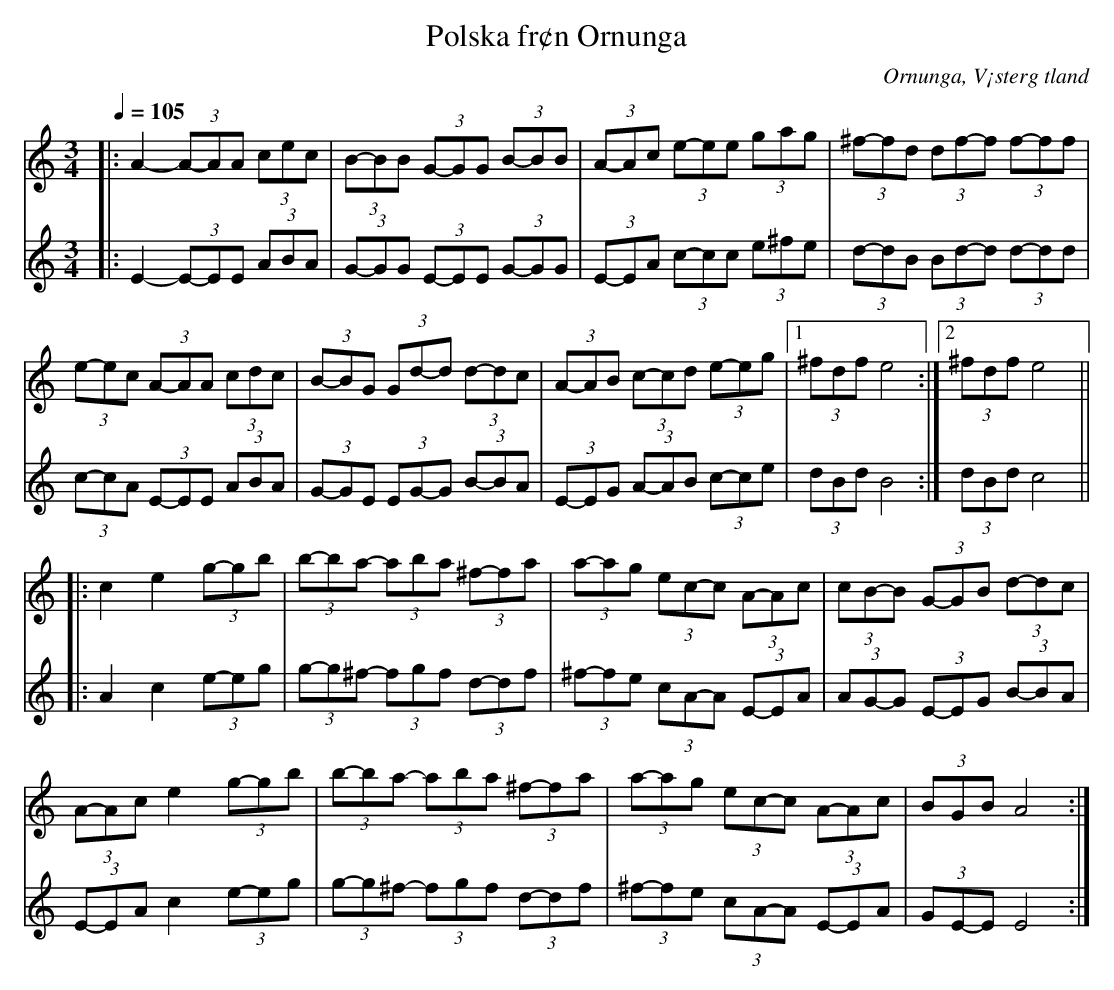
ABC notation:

X:1
Q:1/4=105
T:Polska fr¢n Ornunga
O: Ornunga, V¡sterg tland
M:3/4
L:1/8
K:Am
[V:1][V:2][I:repbra 0]
[V:1]|:A2- (3A-AA (3cec|(3B-BB (3G-GG (3B-BB|(3A-Ac (3e-ee (3gag|(3^f-fd (3df-f (3f-ff|
[V:2]|:E2- (3E-EE  (3ABA|(3G-GG (3E-EE (3G-GG|(3E-EA (3c-cc (3e^fe|(3d-dB (3Bd-d (3d-dd|
[V:1](3e-ec (3A-AA (3cdc|(3B-BG (3Gd-d (3d-dc|(3A-AB (3c-cd (3e-eg|1(3^fdf e4:|2(3^fdf e4||
[V:2](3c-cA (3E-EE (3ABA|(3G-GE (3EG-G (3B-BA|(3E-EG (3A-AB (3c-ce|1(3dBd B4:|2(3dBd c4||
[V:1]|:c2 e2 (3g-gb|(3b-ba- (3aba (3^f-fa|(3a-ag (3ec-c  (3A-Ac|(3cB-B (3G-GB (3d-dc|
[V:2]|:A2 c2 (3e-eg|(3g-g^f- (3fgf (3d-df|(3^f-fe (3cA-A (3E-EA|(3AG-G (3E-EG (3B-BA|
[V:1](3A-Ac e2 (3g-gb|(3b-ba- (3aba (3^f-fa|(3a-ag (3ec-c (3A-Ac|(3BGB A4:|
[V:2](3E-EA c2 (3e-eg|(3g-g^f- (3fgf (3d-df|(3^f-fe (3cA-A (3E-EA|(3GE-E E4:|
